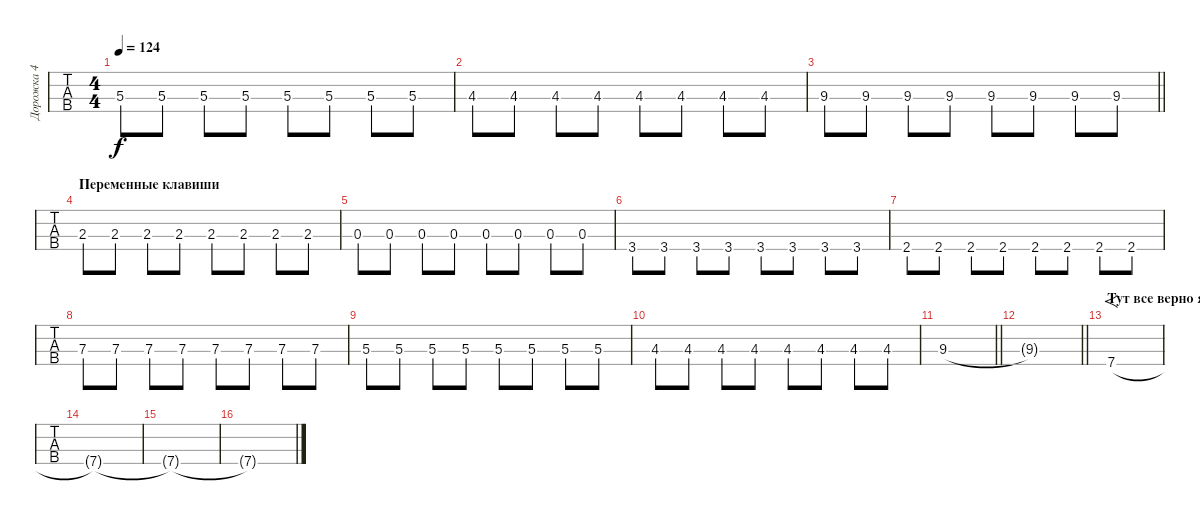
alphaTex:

\track ("Дорожка 4" "Дорожка 4") {instrument electricbasspick}
\staff {tabs}
\tuning (F2 C2 G1 D1) {hide}
\ts (4 4)
\tempo 124
\clef f4
\ks c
5.3.8{dy f} 5.3.8 5.3.8 5.3.8 5.3.8 5.3.8 5.3.8 5.3.8 |
4.3.8 4.3.8 4.3.8 4.3.8 4.3.8 4.3.8 4.3.8 4.3.8 |
\barLineRight lightlight
9.3.8 9.3.8 9.3.8 9.3.8 9.3.8 9.3.8 9.3.8 9.3.8 |
\section ("" "Переменные клавиши")
2.3.8 2.3.8 2.3.8 2.3.8 2.3.8 2.3.8 2.3.8 2.3.8 |
0.3.8 0.3.8 0.3.8 0.3.8 0.3.8 0.3.8 0.3.8 0.3.8 |
3.4.8 3.4.8 3.4.8 3.4.8 3.4.8 3.4.8 3.4.8 3.4.8 |
2.4.8 2.4.8 2.4.8 2.4.8 2.4.8 2.4.8 2.4.8 2.4.8 |
7.3.8 7.3.8 7.3.8 7.3.8 7.3.8 7.3.8 7.3.8 7.3.8 |
5.3.8 5.3.8 5.3.8 5.3.8 5.3.8 5.3.8 5.3.8 5.3.8 |
4.3.8 4.3.8 4.3.8 4.3.8 4.3.8 4.3.8 4.3.8 4.3.8 |
\barLineRight lightlight
9.3.1 |
\barLineRight lightlight
9.3{t}.1 |
\section ("" "Тут все верно я проверил")
7.4.1{f} |
7.4{t}.1 |
7.4{t}.1 |
7.4{t}.1
